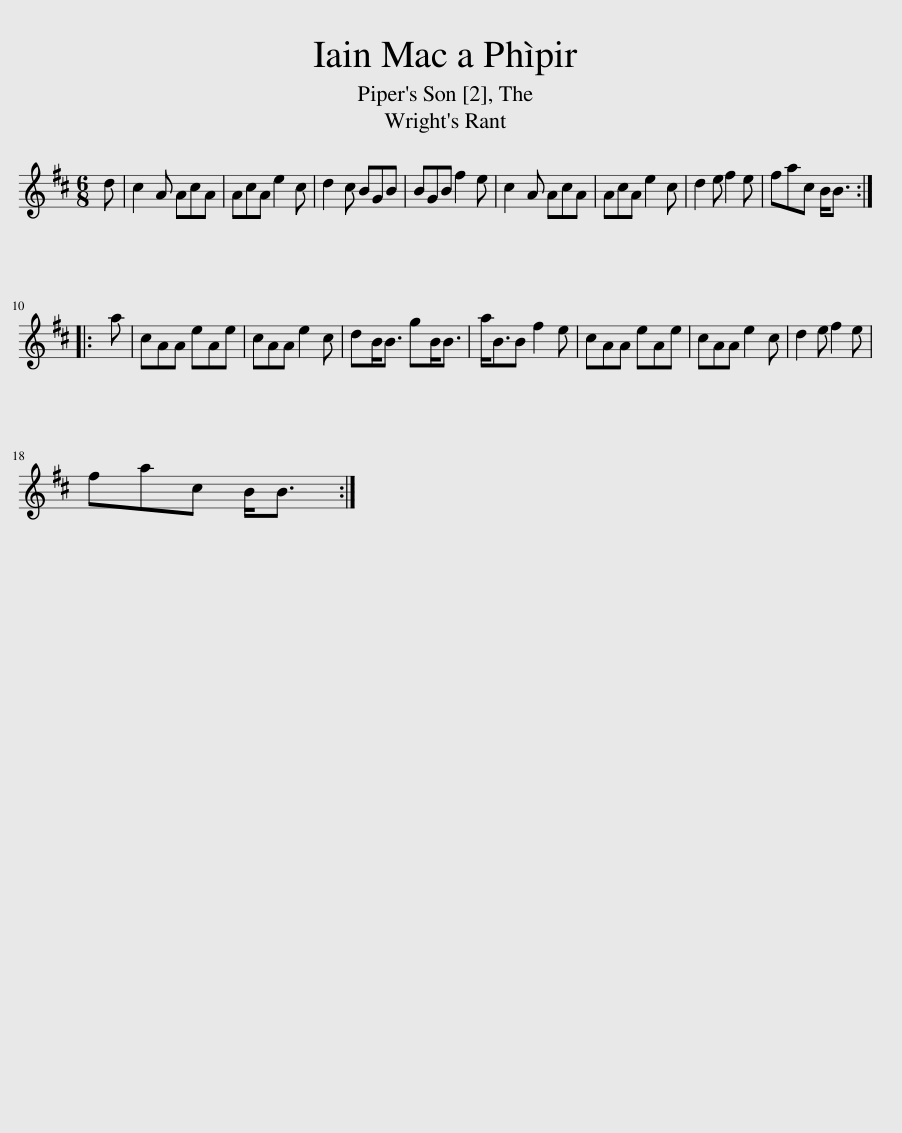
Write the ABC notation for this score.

X:1
L:1/8
M:6/8
I:linebreak $
K:D
V:1 treble
V:1
 d | c2 A AcA | AcA e2 c | d2 c BGB | BGB f2 e | %5
 c2 A AcA | AcA e2 c | d2 e f2 e | fac B<B ::$ a | %10
 cAA eAe | cAA e2 c | dB<B gB<B | a<BB f2 e | cAA eAe | %15
 cAA e2 c | d2 e f2 e |$ fac B<B :| %18
